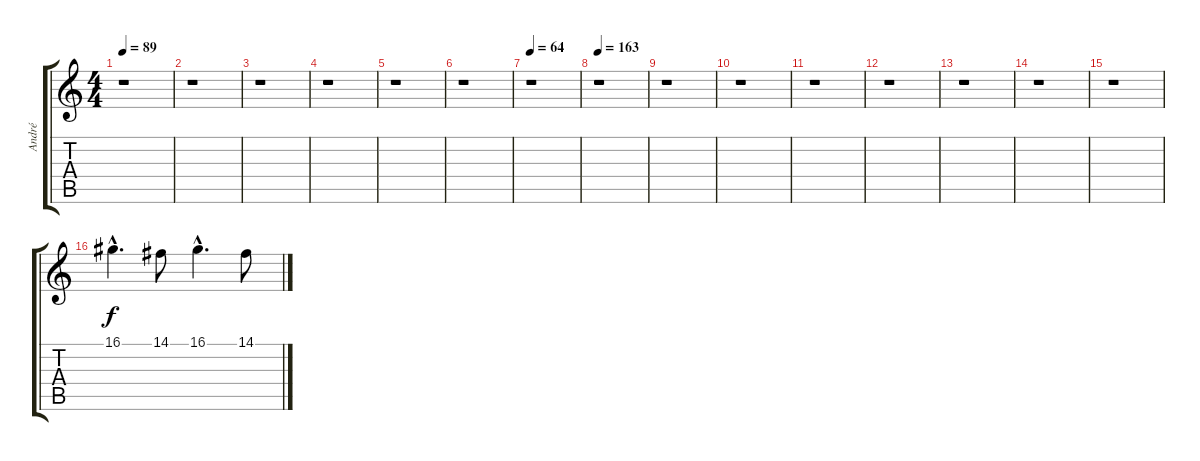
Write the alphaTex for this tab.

\track ("André" "André") {instrument lead6voice}
\staff {score tabs}
\tuning (E4 B3 G3 D3 A2 E2) {hide}
\ts (4 4)
\tempo 89
\clef g2
\ks c
r.1{dy f} |
r.1 |
r.1 |
r.1 |
r.1 |
r.1 |
\tempo 64
r.1 |
\tempo 163
r.1 |
r.1 |
r.1 |
r.1 |
r.1 |
r.1 |
r.1 |
r.1 |
16.1{hac}.4{d} 14.1.8 16.1{hac}.4{d} 14.1.8
